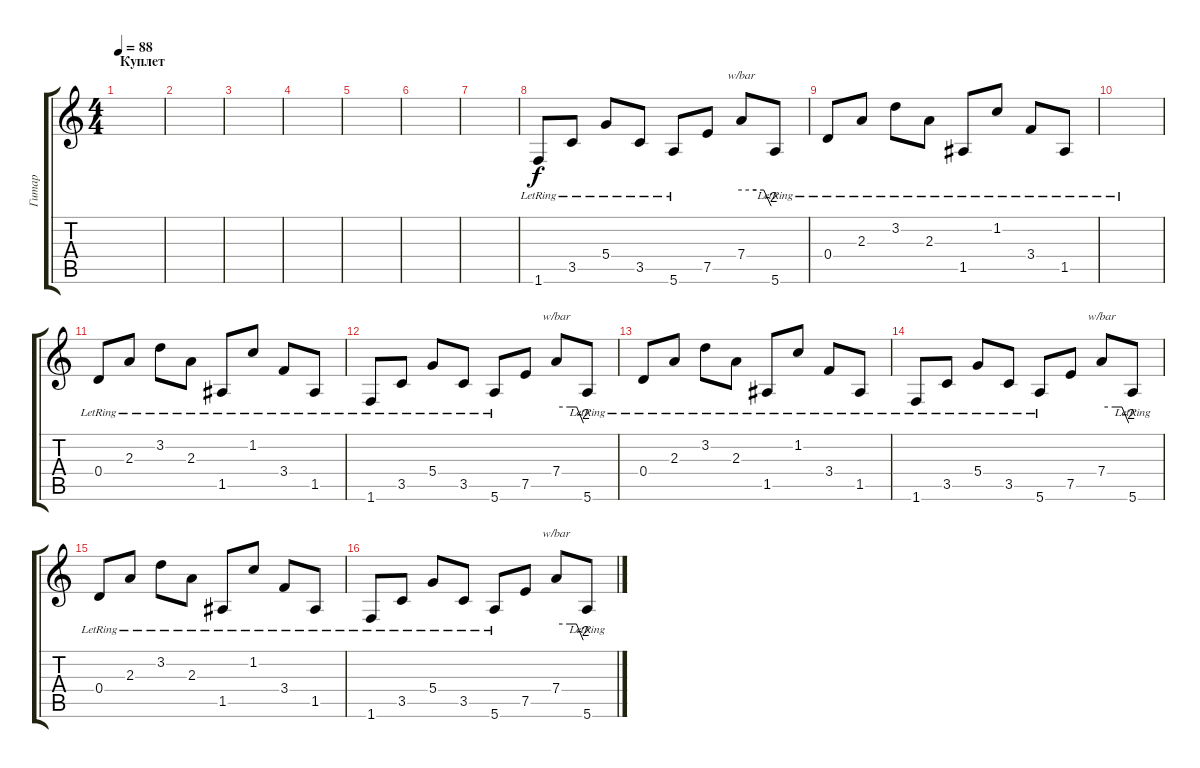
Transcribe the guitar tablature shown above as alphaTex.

\track ("Гитар" "Гитар") {instrument acousticguitarsteel}
\staff {score tabs}
\tuning (E4 B3 G3 D3 A2 E2) {hide}
\ts (4 4)
\section ("" "Куплет")
\tempo 88
\clef g2
\ks c
|
|
|
|
|
|
|
1.6{lr}.8 3.5{lr}.8 5.4{lr}.8 3.5{lr}.8 5.6{lr}.8 7.5.8 7.4.8{tbe (custom default 0 0 30 0 45 0 60 -8)} 5.6{lr}.8 |
0.4{lr}.8 2.3{lr}.8 3.2{lr}.8 2.3{lr}.8 1.5{lr}.8 1.2{lr}.8 3.4{lr}.8 1.5{lr}.8 |
|
0.4{lr}.8 2.3{lr}.8 3.2{lr}.8 2.3{lr}.8 1.5{lr}.8 1.2{lr}.8 3.4{lr}.8 1.5{lr}.8 |
1.6{lr}.8 3.5{lr}.8 5.4{lr}.8 3.5{lr}.8 5.6{lr}.8 7.5.8 7.4.8{tbe (custom default 0 0 30 0 45 0 60 -8)} 5.6{lr}.8 |
0.4{lr}.8 2.3{lr}.8 3.2{lr}.8 2.3{lr}.8 1.5{lr}.8 1.2{lr}.8 3.4{lr}.8 1.5{lr}.8 |
1.6{lr}.8 3.5{lr}.8 5.4{lr}.8 3.5{lr}.8 5.6{lr}.8 7.5.8 7.4.8{tbe (custom default 0 0 30 0 45 0 60 -8)} 5.6{lr}.8 |
0.4{lr}.8 2.3{lr}.8 3.2{lr}.8 2.3{lr}.8 1.5{lr}.8 1.2{lr}.8 3.4{lr}.8 1.5{lr}.8 |
1.6{lr}.8 3.5{lr}.8 5.4{lr}.8 3.5{lr}.8 5.6{lr}.8 7.5.8 7.4.8{tbe (custom default 0 0 30 0 45 0 60 -8)} 5.6{lr}.8
